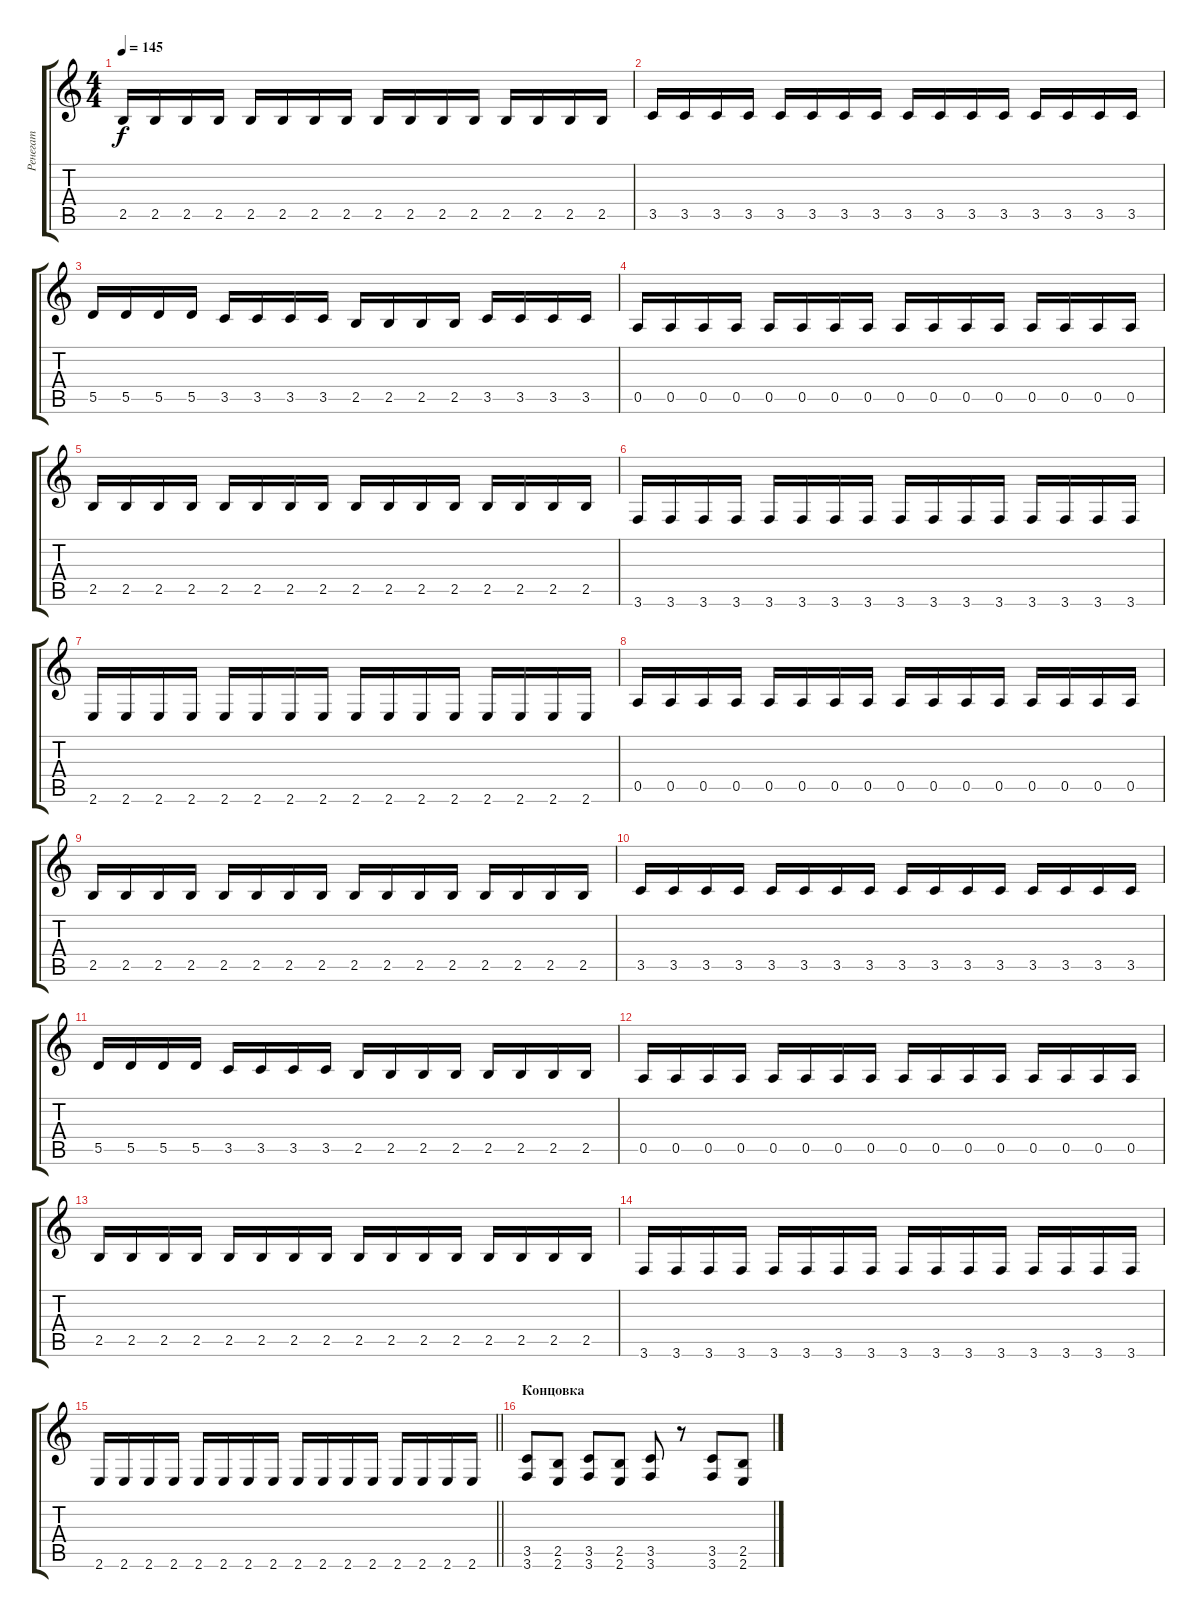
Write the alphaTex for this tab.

\track ("Ренегат" "Ренегат") {instrument overdrivenguitar}
\staff {score tabs}
\tuning (E4 B3 G3 D3 A2 D2) {hide}
\ts (4 4)
\tempo 145
\clef g2
\ks c
2.5.16{dy f} 2.5.16 2.5.16 2.5.16 2.5.16 2.5.16 2.5.16 2.5.16 2.5.16 2.5.16 2.5.16 2.5.16 2.5.16 2.5.16 2.5.16 2.5.16 |
3.5.16 3.5.16 3.5.16 3.5.16 3.5.16 3.5.16 3.5.16 3.5.16 3.5.16 3.5.16 3.5.16 3.5.16 3.5.16 3.5.16 3.5.16 3.5.16 |
5.5.16 5.5.16 5.5.16 5.5.16 3.5.16 3.5.16 3.5.16 3.5.16 2.5.16 2.5.16 2.5.16 2.5.16 3.5.16 3.5.16 3.5.16 3.5.16 |
0.5.16 0.5.16 0.5.16 0.5.16 0.5.16 0.5.16 0.5.16 0.5.16 0.5.16 0.5.16 0.5.16 0.5.16 0.5.16 0.5.16 0.5.16 0.5.16 |
2.5.16 2.5.16 2.5.16 2.5.16 2.5.16 2.5.16 2.5.16 2.5.16 2.5.16 2.5.16 2.5.16 2.5.16 2.5.16 2.5.16 2.5.16 2.5.16 |
3.6.16 3.6.16 3.6.16 3.6.16 3.6.16 3.6.16 3.6.16 3.6.16 3.6.16 3.6.16 3.6.16 3.6.16 3.6.16 3.6.16 3.6.16 3.6.16 |
2.6.16 2.6.16 2.6.16 2.6.16 2.6.16 2.6.16 2.6.16 2.6.16 2.6.16 2.6.16 2.6.16 2.6.16 2.6.16 2.6.16 2.6.16 2.6.16 |
0.5.16 0.5.16 0.5.16 0.5.16 0.5.16 0.5.16 0.5.16 0.5.16 0.5.16 0.5.16 0.5.16 0.5.16 0.5.16 0.5.16 0.5.16 0.5.16 |
2.5.16 2.5.16 2.5.16 2.5.16 2.5.16 2.5.16 2.5.16 2.5.16 2.5.16 2.5.16 2.5.16 2.5.16 2.5.16 2.5.16 2.5.16 2.5.16 |
3.5.16 3.5.16 3.5.16 3.5.16 3.5.16 3.5.16 3.5.16 3.5.16 3.5.16 3.5.16 3.5.16 3.5.16 3.5.16 3.5.16 3.5.16 3.5.16 |
5.5.16 5.5.16 5.5.16 5.5.16 3.5.16 3.5.16 3.5.16 3.5.16 2.5.16 2.5.16 2.5.16 2.5.16 2.5.16 2.5.16 2.5.16 2.5.16 |
0.5.16 0.5.16 0.5.16 0.5.16 0.5.16 0.5.16 0.5.16 0.5.16 0.5.16 0.5.16 0.5.16 0.5.16 0.5.16 0.5.16 0.5.16 0.5.16 |
2.5.16 2.5.16 2.5.16 2.5.16 2.5.16 2.5.16 2.5.16 2.5.16 2.5.16 2.5.16 2.5.16 2.5.16 2.5.16 2.5.16 2.5.16 2.5.16 |
3.6.16 3.6.16 3.6.16 3.6.16 3.6.16 3.6.16 3.6.16 3.6.16 3.6.16 3.6.16 3.6.16 3.6.16 3.6.16 3.6.16 3.6.16 3.6.16 |
\barLineRight lightlight
2.6.16 2.6.16 2.6.16 2.6.16 2.6.16 2.6.16 2.6.16 2.6.16 2.6.16 2.6.16 2.6.16 2.6.16 2.6.16 2.6.16 2.6.16 2.6.16 |
\section ("" "Концовка")
(3.5 3.6).8 (2.5 2.6).8 (3.5 3.6).8 (2.5 2.6).8 (3.5 3.6).8 r.8 (3.5 3.6).8 (2.5 2.6).8
